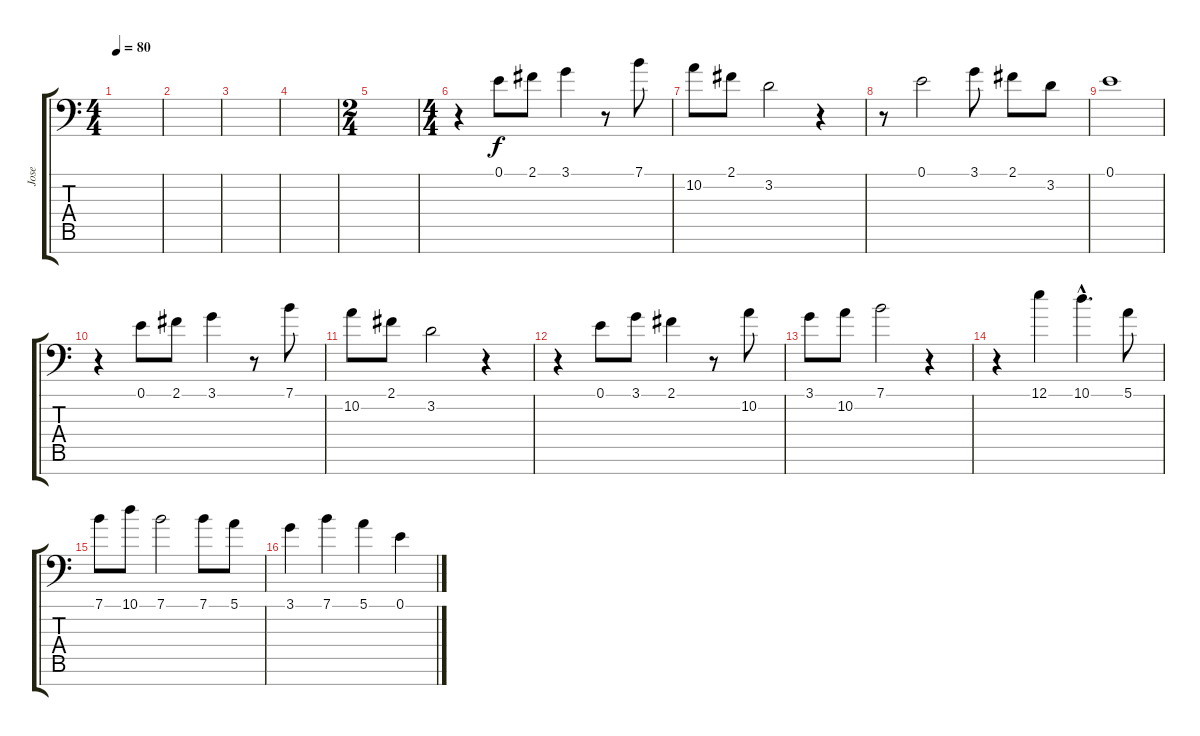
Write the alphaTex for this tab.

\track ("Jose" "Jose") {instrument pad1newage}
\staff {score tabs}
\tuning (E4 B3 G3 D3 A2 E2 C-1) {hide}
\ts (4 4)
\tempo 80
\clef f4
\ks c
|
|
|
|
\ts (2 4)
|
\ts (4 4)
r.4 0.1.8 2.1.8 3.1.4 r.8 7.1.8 |
10.2.8 2.1.8 3.2.2 r.4 |
r.8 0.1.2 3.1.8 2.1.8 3.2.8 |
0.1.1 |
r.4 0.1.8 2.1.8 3.1.4 r.8 7.1.8 |
10.2.8 2.1.8 3.2.2 r.4 |
r.4 0.1.8 3.1.8 2.1.4 r.8 10.2.8 |
3.1.8 10.2.8 7.1.2 r.4 |
r.4 12.1.4 10.1{hac}.4{d} 5.1.8 |
7.1.8 10.1.8 7.1.2 7.1.8 5.1.8 |
3.1.4 7.1.4 5.1.4 0.1.4
